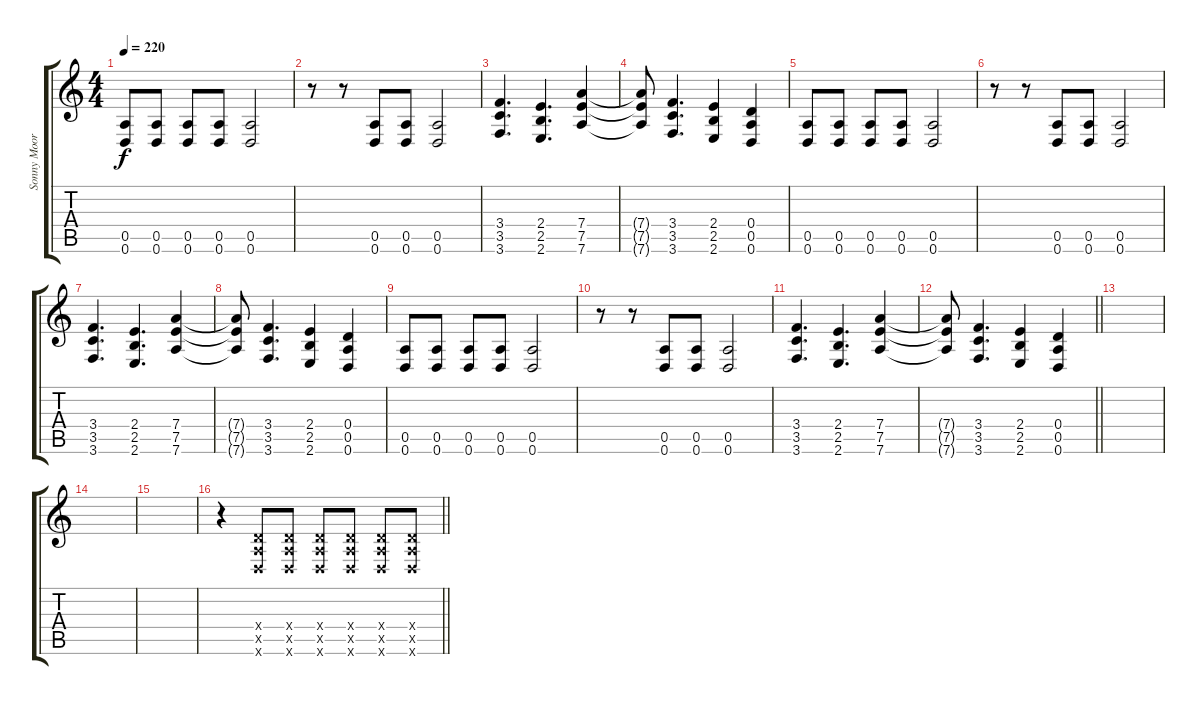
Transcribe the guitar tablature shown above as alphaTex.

\track ("Sonny Moore - Rhythm Guitar" "Sonny Moor") {instrument distortionguitar}
\staff {score tabs}
\tuning (E4 B3 G3 D3 A2 D2) {hide}
\ts (4 4)
\tempo 220
\clef g2
\ks c
(0.5 0.6).8{dy f} (0.5 0.6).8 (0.5 0.6).8 (0.5 0.6).8 (0.5 0.6).2 |
r.8 r.8 (0.5 0.6).8 (0.5 0.6).8 (0.5 0.6).2 |
(3.4 3.5 3.6).4{d} (2.4 2.5 2.6).4{d} (7.4 7.5 7.6).4 |
(7.4{t} 7.5{t} 7.6{t}).8 (3.4 3.5 3.6).4{d} (2.4 2.5 2.6).4 (0.4 0.5 0.6).4 |
(0.5 0.6).8 (0.5 0.6).8 (0.5 0.6).8 (0.5 0.6).8 (0.5 0.6).2 |
r.8 r.8 (0.5 0.6).8 (0.5 0.6).8 (0.5 0.6).2 |
(3.4 3.5 3.6).4{d} (2.4 2.5 2.6).4{d} (7.4 7.5 7.6).4 |
(7.4{t} 7.5{t} 7.6{t}).8 (3.4 3.5 3.6).4{d} (2.4 2.5 2.6).4 (0.4 0.5 0.6).4 |
(0.5 0.6).8 (0.5 0.6).8 (0.5 0.6).8 (0.5 0.6).8 (0.5 0.6).2 |
r.8 r.8 (0.5 0.6).8 (0.5 0.6).8 (0.5 0.6).2 |
(3.4 3.5 3.6).4{d} (2.4 2.5 2.6).4{d} (7.4 7.5 7.6).4 |
\barLineRight lightlight
(7.4{t} 7.5{t} 7.6{t}).8 (3.4 3.5 3.6).4{d} (2.4 2.5 2.6).4 (0.4 0.5 0.6).4 |
|
|
|
\barLineRight lightlight
r.4 (0.4{x} 0.5{x} 0.6{x}).8 (0.4{x} 0.5{x} 0.6{x}).8 (0.4{x} 0.5{x} 0.6{x}).8 (0.4{x} 0.5{x} 0.6{x}).8 (0.4{x} 0.5{x} 0.6{x}).8 (0.4{x} 0.5{x} 0.6{x}).8
